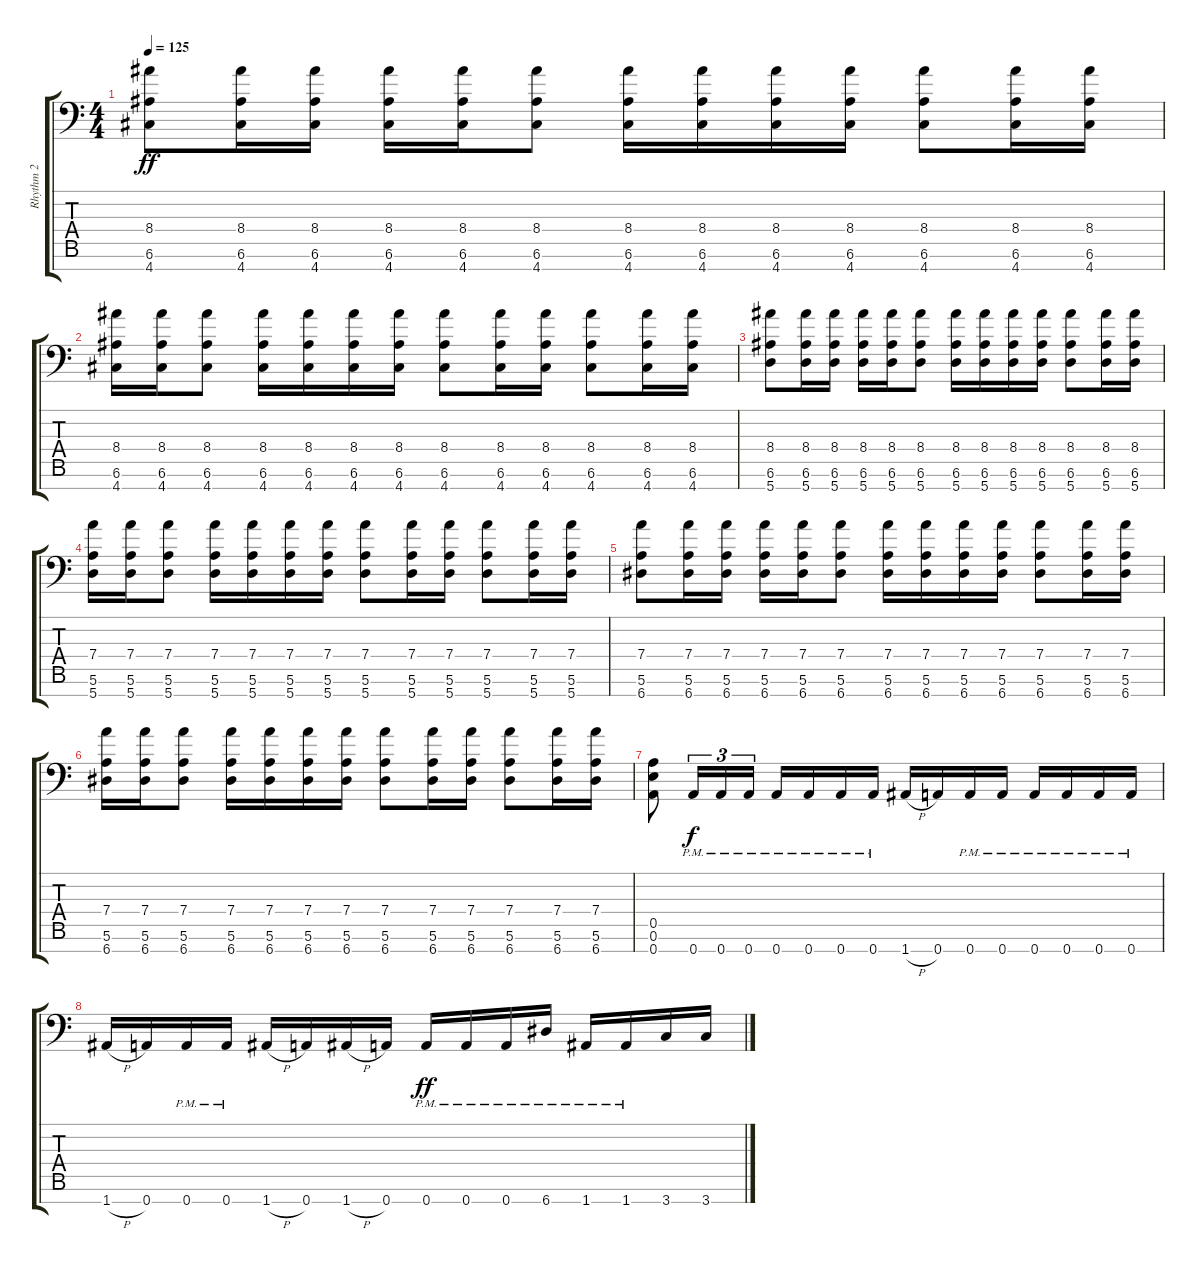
\track ("Rhythm 2" "Rhythm 2") {instrument overdrivenguitar}
\staff {score tabs}
\tuning (E4 B3 G3 D3 A2 E2 A1) {hide}
\ts (4 4)
\tempo 125
\clef f4
\ks c
(8.4 6.6 4.7).8{dy ff} (8.4 6.6 4.7).16 (8.4 6.6 4.7).16 (8.4 6.6 4.7).16 (8.4 6.6 4.7).16 (8.4 6.6 4.7).8 (8.4 6.6 4.7).16 (8.4 6.6 4.7).16 (8.4 6.6 4.7).16 (8.4 6.6 4.7).16 (8.4 6.6 4.7).8 (8.4 6.6 4.7).16 (8.4 6.6 4.7).16 |
(8.4 6.6 4.7).16 (8.4 6.6 4.7).16 (8.4 6.6 4.7).8 (8.4 6.6 4.7).16 (8.4 6.6 4.7).16 (8.4 6.6 4.7).16 (8.4 6.6 4.7).16 (8.4 6.6 4.7).8 (8.4 6.6 4.7).16 (8.4 6.6 4.7).16 (8.4 6.6 4.7).8 (8.4 6.6 4.7).16 (8.4 6.6 4.7).16 |
(8.4 6.6 5.7).8 (8.4 6.6 5.7).16 (8.4 6.6 5.7).16 (8.4 6.6 5.7).16 (8.4 6.6 5.7).16 (8.4 6.6 5.7).8 (8.4 6.6 5.7).16 (8.4 6.6 5.7).16 (8.4 6.6 5.7).16 (8.4 6.6 5.7).16 (8.4 6.6 5.7).8 (8.4 6.6 5.7).16 (8.4 6.6 5.7).16 |
(7.4 5.6 5.7).16 (7.4 5.6 5.7).16 (7.4 5.6 5.7).8 (7.4 5.6 5.7).16 (7.4 5.6 5.7).16 (7.4 5.6 5.7).16 (7.4 5.6 5.7).16 (7.4 5.6 5.7).8 (7.4 5.6 5.7).16 (7.4 5.6 5.7).16 (7.4 5.6 5.7).8 (7.4 5.6 5.7).16 (7.4 5.6 5.7).16 |
(7.4 5.6 6.7).8 (7.4 5.6 6.7).16 (7.4 5.6 6.7).16 (7.4 5.6 6.7).16 (7.4 5.6 6.7).16 (7.4 5.6 6.7).8 (7.4 5.6 6.7).16 (7.4 5.6 6.7).16 (7.4 5.6 6.7).16 (7.4 5.6 6.7).16 (7.4 5.6 6.7).8 (7.4 5.6 6.7).16 (7.4 5.6 6.7).16 |
(7.4 5.6 6.7).16 (7.4 5.6 6.7).16 (7.4 5.6 6.7).8 (7.4 5.6 6.7).16 (7.4 5.6 6.7).16 (7.4 5.6 6.7).16 (7.4 5.6 6.7).16 (7.4 5.6 6.7).8 (7.4 5.6 6.7).16 (7.4 5.6 6.7).16 (7.4 5.6 6.7).8 (7.4 5.6 6.7).16 (7.4 5.6 6.7).16 |
(0.5 0.6 0.7).8 0.7{pm}.16{tu (3 2) dy f} 0.7{pm}.16{tu (3 2)} 0.7{pm}.16{tu (3 2)} 0.7{pm}.16 0.7{pm}.16 0.7{pm}.16 0.7{pm}.16 1.7{h}.16 0.7.16 0.7{pm}.16 0.7{pm}.16 0.7{pm}.16 0.7{pm}.16 0.7{pm}.16 0.7{pm}.16 |
1.7{h}.16 0.7.16 0.7{pm}.16 0.7{pm}.16 1.7{h}.16 0.7.16 1.7{h}.16 0.7.16 0.7{pm}.16{dy ff} 0.7{pm}.16 0.7{pm}.16 6.7{pm}.16 1.7{pm}.16 1.7{pm}.16 3.7.16 3.7.16
